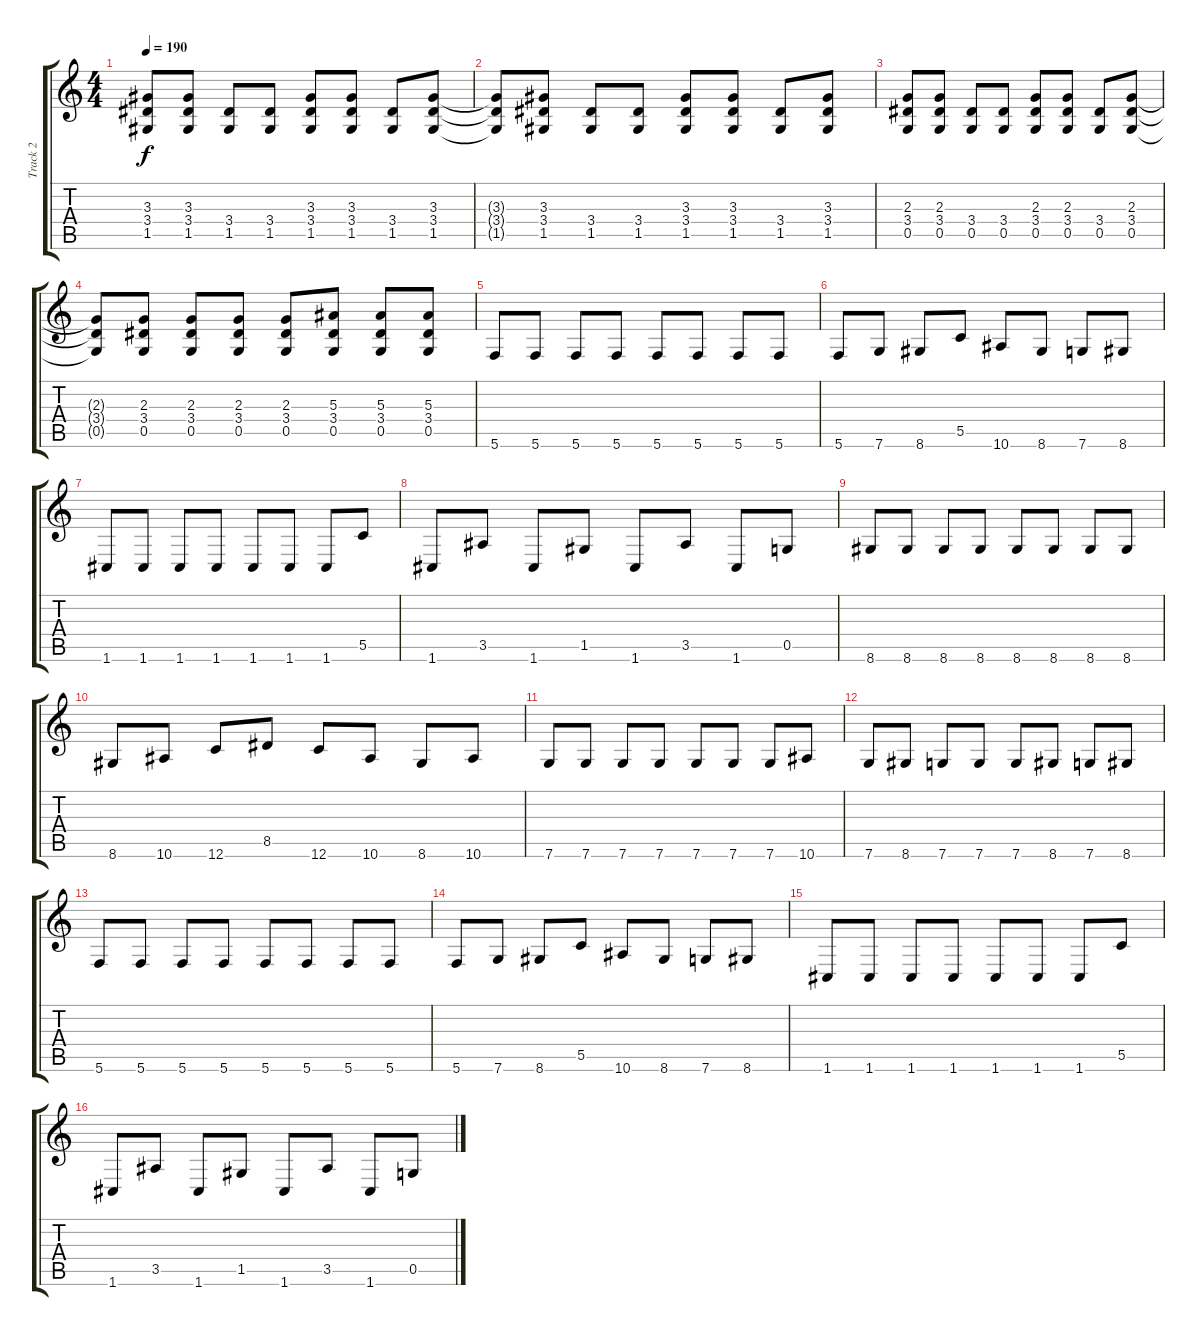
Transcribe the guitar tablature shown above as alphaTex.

\track ("Track 2" "Track 2") {instrument distortionguitar}
\staff {score tabs}
\tuning (D4 A3 F3 C3 G2 C2) {hide}
\ts (4 4)
\tempo 190
\clef g2
\ks c
(3.3 3.4 1.5).8{dy f} (3.3 3.4 1.5).8 (3.4 1.5).8 (3.4 1.5).8 (3.3 3.4 1.5).8 (3.3 3.4 1.5).8 (3.4 1.5).8 (3.3 3.4 1.5).8 |
(3.3{t} 3.4{t} 1.5{t}).8 (3.3 3.4 1.5).8 (3.4 1.5).8 (3.4 1.5).8 (3.3 3.4 1.5).8 (3.3 3.4 1.5).8 (3.4 1.5).8 (3.3 3.4 1.5).8 |
(2.3 3.4 0.5).8 (2.3 3.4 0.5).8 (3.4 0.5).8 (3.4 0.5).8 (2.3 3.4 0.5).8 (2.3 3.4 0.5).8 (3.4 0.5).8 (2.3 3.4 0.5).8 |
(2.3{t} 3.4{t} 0.5{t}).8 (2.3 3.4 0.5).8 (2.3 3.4 0.5).8 (2.3 3.4 0.5).8 (2.3 3.4 0.5).8 (5.3 3.4 0.5).8 (5.3 3.4 0.5).8 (5.3 3.4 0.5).8 |
5.6.8 5.6.8 5.6.8 5.6.8 5.6.8 5.6.8 5.6.8 5.6.8 |
5.6.8 7.6.8 8.6.8 5.5.8 10.6.8 8.6.8 7.6.8 8.6.8 |
1.6.8 1.6.8 1.6.8 1.6.8 1.6.8 1.6.8 1.6.8 5.5.8 |
1.6.8 3.5.8 1.6.8 1.5.8 1.6.8 3.5.8 1.6.8 0.5.8 |
8.6.8 8.6.8 8.6.8 8.6.8 8.6.8 8.6.8 8.6.8 8.6.8 |
8.6.8 10.6.8 12.6.8 8.5.8 12.6.8 10.6.8 8.6.8 10.6.8 |
7.6.8 7.6.8 7.6.8 7.6.8 7.6.8 7.6.8 7.6.8 10.6.8 |
7.6.8 8.6.8 7.6.8 7.6.8 7.6.8 8.6.8 7.6.8 8.6.8 |
5.6.8 5.6.8 5.6.8 5.6.8 5.6.8 5.6.8 5.6.8 5.6.8 |
5.6.8 7.6.8 8.6.8 5.5.8 10.6.8 8.6.8 7.6.8 8.6.8 |
1.6.8 1.6.8 1.6.8 1.6.8 1.6.8 1.6.8 1.6.8 5.5.8 |
1.6.8 3.5.8 1.6.8 1.5.8 1.6.8 3.5.8 1.6.8 0.5.8
